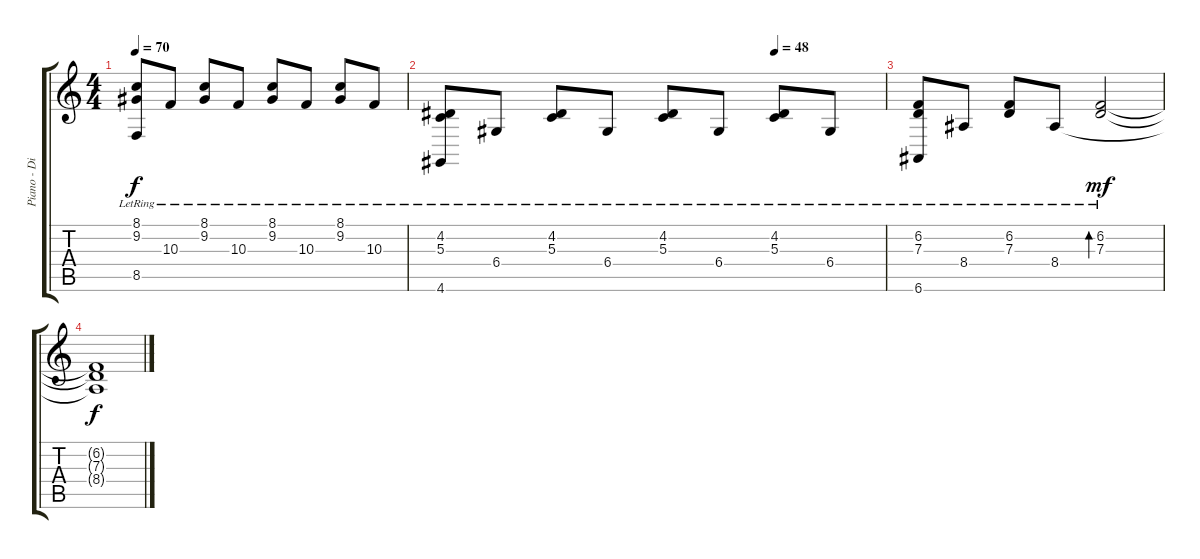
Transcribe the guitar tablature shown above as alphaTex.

\track ("Piano - Dino Campanella" "Piano - Di") {instrument acousticgrandpiano}
\staff {score tabs}
\tuning (E4 B3 G3 D3 A2 E2) {hide}
\ts (4 4)
\tempo 70
\clef g2
\ks c
(8.1{lr} 9.2{lr} 8.5{lr}).8{dy f} 10.3{lr}.8 (8.1{lr} 9.2{lr}).8 10.3{lr}.8 (8.1{lr} 9.2{lr}).8 10.3{lr}.8 (8.1{lr} 9.2{lr}).8 10.3{lr}.8 |
\tempo (48 0.75)
(4.2{lr} 5.3{lr} 4.6{lr}).8 6.4{lr}.8 (4.2{lr} 5.3{lr}).8 6.4{lr}.8 (4.2{lr} 5.3{lr}).8 6.4{lr}.8 (4.2{lr} 5.3{lr}).8 6.4{lr}.8 |
(6.2{lr} 7.3{lr} 6.6{lr}).8 8.4{lr}.8 (6.2{lr} 7.3{lr}).8 8.4{lr}.8 (6.2{lr} 7.3{lr}).2{bd 30 dy mf} |
(6.2{t} 7.3{t} 8.4{t}).1{dy f}
